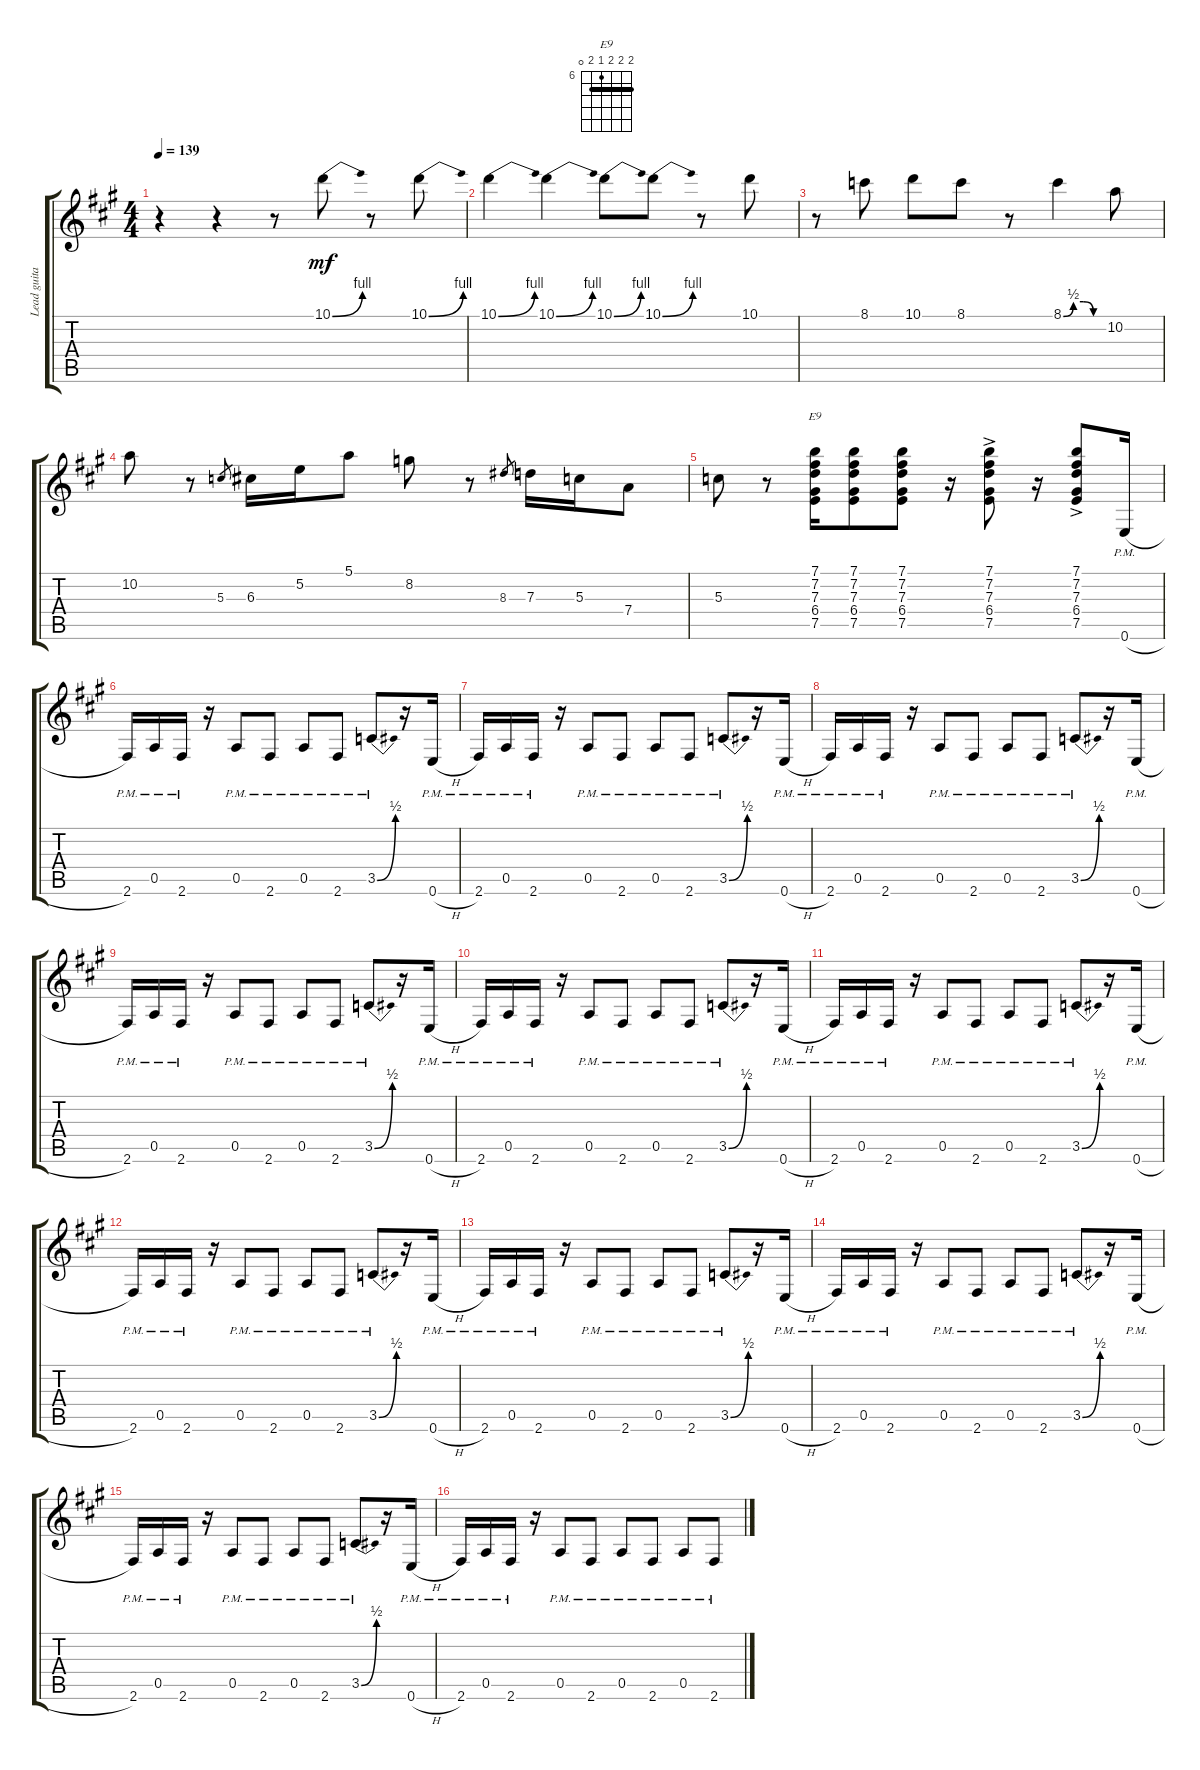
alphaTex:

\track ("Lead guitar" "Lead guita") {instrument electricguitarclean}
\staff {score tabs}
\tuning (E4 B3 G3 D3 A2 E2) {hide}
\chord ("E9" 7 7 7 6 7 0) {firstfret 6 barre 7}
\ts (4 4)
\tempo 139
\clef g2
\ks a
r.4{dy mf} r.4 r.8 10.1{be (bend 0 0 60 4)}.8 r.8 10.1{be (bend 0 0 60 4)}.8 |
10.1{be (bend 0 0 60 4)}.4 10.1{be (bend 0 0 60 4)}.4 10.1{be (bend 0 0 60 4)}.8 10.1{be (bend 0 0 60 4)}.8 r.8 10.1.8 |
r.8 8.1.8 10.1.8 8.1.8 r.8 8.1{be (custom 0 0 15 2 30 2 45 0 60 0)}.4 10.2.8 |
10.2.8 r.8 5.3.8{gr} 6.3.16 5.2.16 5.1.8 8.2.8 r.8 8.3.8{gr} 7.3.16 5.3.16 7.4.8 |
5.3.8 r.8 (7.1 7.2 7.3 6.4 7.5).16{ch "E9"} (7.1 7.2 7.3 6.4 7.5).8 (7.1 7.2 7.3 6.4 7.5).8 r.16 (7.1{ac} 7.2{ac} 7.3{ac} 6.4{ac} 7.5{ac}).8 r.16 (7.1{ac} 7.2{ac} 7.3{ac} 6.4{ac} 7.5{ac}).8 0.6{h pm}.16 |
\section ("" "")
2.6{pm}.16 0.5{pm}.16 2.6{pm}.16 r.16 0.5{pm}.8 2.6{pm}.8 0.5{pm}.8 2.6{pm}.8 3.5{be (bend 0 0 60 2) pm}.8 r.16 0.6{h pm}.16 |
2.6{pm}.16 0.5{pm}.16 2.6{pm}.16 r.16 0.5{pm}.8 2.6{pm}.8 0.5{pm}.8 2.6{pm}.8 3.5{be (bend 0 0 60 2) pm}.8 r.16 0.6{h pm}.16 |
2.6{pm}.16 0.5{pm}.16 2.6{pm}.16 r.16 0.5{pm}.8 2.6{pm}.8 0.5{pm}.8 2.6{pm}.8 3.5{be (bend 0 0 60 2) pm}.8 r.16 0.6{h pm}.16 |
2.6{pm}.16 0.5{pm}.16 2.6{pm}.16 r.16 0.5{pm}.8 2.6{pm}.8 0.5{pm}.8 2.6{pm}.8 3.5{be (bend 0 0 60 2) pm}.8 r.16 0.6{h pm}.16 |
2.6{pm}.16 0.5{pm}.16 2.6{pm}.16 r.16 0.5{pm}.8 2.6{pm}.8 0.5{pm}.8 2.6{pm}.8 3.5{be (bend 0 0 60 2) pm}.8 r.16 0.6{h pm}.16 |
2.6{pm}.16 0.5{pm}.16 2.6{pm}.16 r.16 0.5{pm}.8 2.6{pm}.8 0.5{pm}.8 2.6{pm}.8 3.5{be (bend 0 0 60 2) pm}.8 r.16 0.6{h pm}.16 |
2.6{pm}.16 0.5{pm}.16 2.6{pm}.16 r.16 0.5{pm}.8 2.6{pm}.8 0.5{pm}.8 2.6{pm}.8 3.5{be (bend 0 0 60 2) pm}.8 r.16 0.6{h pm}.16 |
2.6{pm}.16 0.5{pm}.16 2.6{pm}.16 r.16 0.5{pm}.8 2.6{pm}.8 0.5{pm}.8 2.6{pm}.8 3.5{be (bend 0 0 60 2) pm}.8 r.16 0.6{h pm}.16 |
2.6{pm}.16 0.5{pm}.16 2.6{pm}.16 r.16 0.5{pm}.8 2.6{pm}.8 0.5{pm}.8 2.6{pm}.8 3.5{be (bend 0 0 60 2) pm}.8 r.16 0.6{h pm}.16 |
2.6{pm}.16 0.5{pm}.16 2.6{pm}.16 r.16 0.5{pm}.8 2.6{pm}.8 0.5{pm}.8 2.6{pm}.8 3.5{be (bend 0 0 60 2) pm}.8 r.16 0.6{h pm}.16 |
2.6{pm}.16 0.5{pm}.16 2.6{pm}.16 r.16 0.5{pm}.8 2.6{pm}.8 0.5{pm}.8 2.6{pm}.8 0.5{pm}.8 2.6{pm}.8
